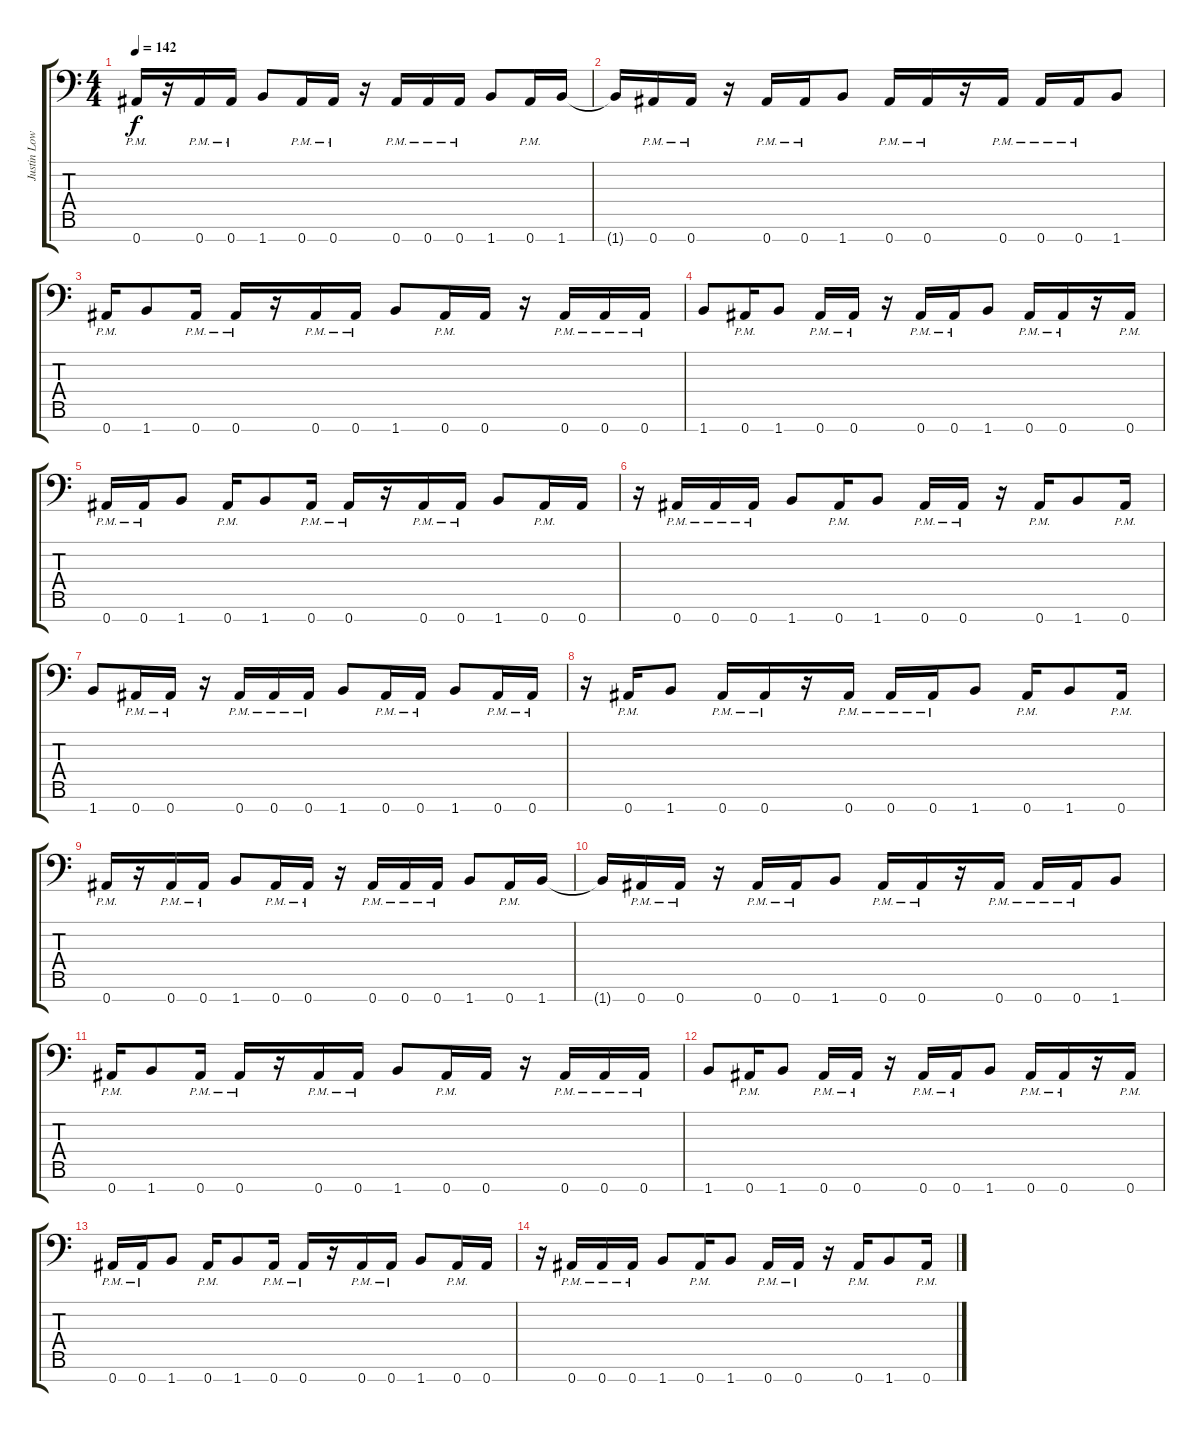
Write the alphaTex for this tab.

\track ("Justin Lowe" "Justin Low") {instrument distortionguitar}
\staff {score tabs}
\tuning (Eb4 Bb3 Gb3 Db3 Ab2 Eb2 Bb1) {hide}
\ts (4 4)
\tempo 142
\clef f4
\ks c
0.7{pm}.16{dy f} r.16 0.7{pm}.16 0.7{pm}.16 1.7.8 0.7{pm}.16 0.7{pm}.16 r.16 0.7{pm}.16 0.7{pm}.16 0.7{pm}.16 1.7.8 0.7{pm}.16 1.7.16 |
1.7{t}.16 0.7{pm}.16 0.7{pm}.16 r.16 0.7{pm}.16 0.7{pm}.16 1.7.8 0.7{pm}.16 0.7{pm}.16 r.16 0.7{pm}.16 0.7{pm}.16 0.7{pm}.16 1.7.8 |
0.7{pm}.16 1.7.8 0.7{pm}.16 0.7{pm}.16 r.16 0.7{pm}.16 0.7{pm}.16 1.7.8 0.7{pm}.16 0.7.16 r.16 0.7{pm}.16 0.7{pm}.16 0.7{pm}.16 |
1.7.8 0.7{pm}.16 1.7.8 0.7{pm}.16 0.7{pm}.16 r.16 0.7{pm}.16 0.7{pm}.16 1.7.8 0.7{pm}.16 0.7{pm}.16 r.16 0.7{pm}.16 |
0.7{pm}.16 0.7{pm}.16 1.7.8 0.7{pm}.16 1.7.8 0.7{pm}.16 0.7{pm}.16 r.16 0.7{pm}.16 0.7{pm}.16 1.7.8 0.7{pm}.16 0.7.16 |
r.16 0.7{pm}.16 0.7{pm}.16 0.7{pm}.16 1.7.8 0.7{pm}.16 1.7.8 0.7{pm}.16 0.7{pm}.16 r.16 0.7{pm}.16 1.7.8 0.7{pm}.16 |
1.7.8 0.7{pm}.16 0.7{pm}.16 r.16 0.7{pm}.16 0.7{pm}.16 0.7{pm}.16 1.7.8 0.7{pm}.16 0.7{pm}.16 1.7.8 0.7{pm}.16 0.7{pm}.16 |
r.16 0.7{pm}.16 1.7.8 0.7{pm}.16 0.7{pm}.16 r.16 0.7{pm}.16 0.7{pm}.16 0.7{pm}.16 1.7.8 0.7{pm}.16 1.7.8 0.7{pm}.16 |
0.7{pm}.16 r.16 0.7{pm}.16 0.7{pm}.16 1.7.8 0.7{pm}.16 0.7{pm}.16 r.16 0.7{pm}.16 0.7{pm}.16 0.7{pm}.16 1.7.8 0.7{pm}.16 1.7.16 |
1.7{t}.16 0.7{pm}.16 0.7{pm}.16 r.16 0.7{pm}.16 0.7{pm}.16 1.7.8 0.7{pm}.16 0.7{pm}.16 r.16 0.7{pm}.16 0.7{pm}.16 0.7{pm}.16 1.7.8 |
0.7{pm}.16 1.7.8 0.7{pm}.16 0.7{pm}.16 r.16 0.7{pm}.16 0.7{pm}.16 1.7.8 0.7{pm}.16 0.7.16 r.16 0.7{pm}.16 0.7{pm}.16 0.7{pm}.16 |
1.7.8 0.7{pm}.16 1.7.8 0.7{pm}.16 0.7{pm}.16 r.16 0.7{pm}.16 0.7{pm}.16 1.7.8 0.7{pm}.16 0.7{pm}.16 r.16 0.7{pm}.16 |
0.7{pm}.16 0.7{pm}.16 1.7.8 0.7{pm}.16 1.7.8 0.7{pm}.16 0.7{pm}.16 r.16 0.7{pm}.16 0.7{pm}.16 1.7.8 0.7{pm}.16 0.7.16 |
r.16 0.7{pm}.16 0.7{pm}.16 0.7{pm}.16 1.7.8 0.7{pm}.16 1.7.8 0.7{pm}.16 0.7{pm}.16 r.16 0.7{pm}.16 1.7.8 0.7{pm}.16
